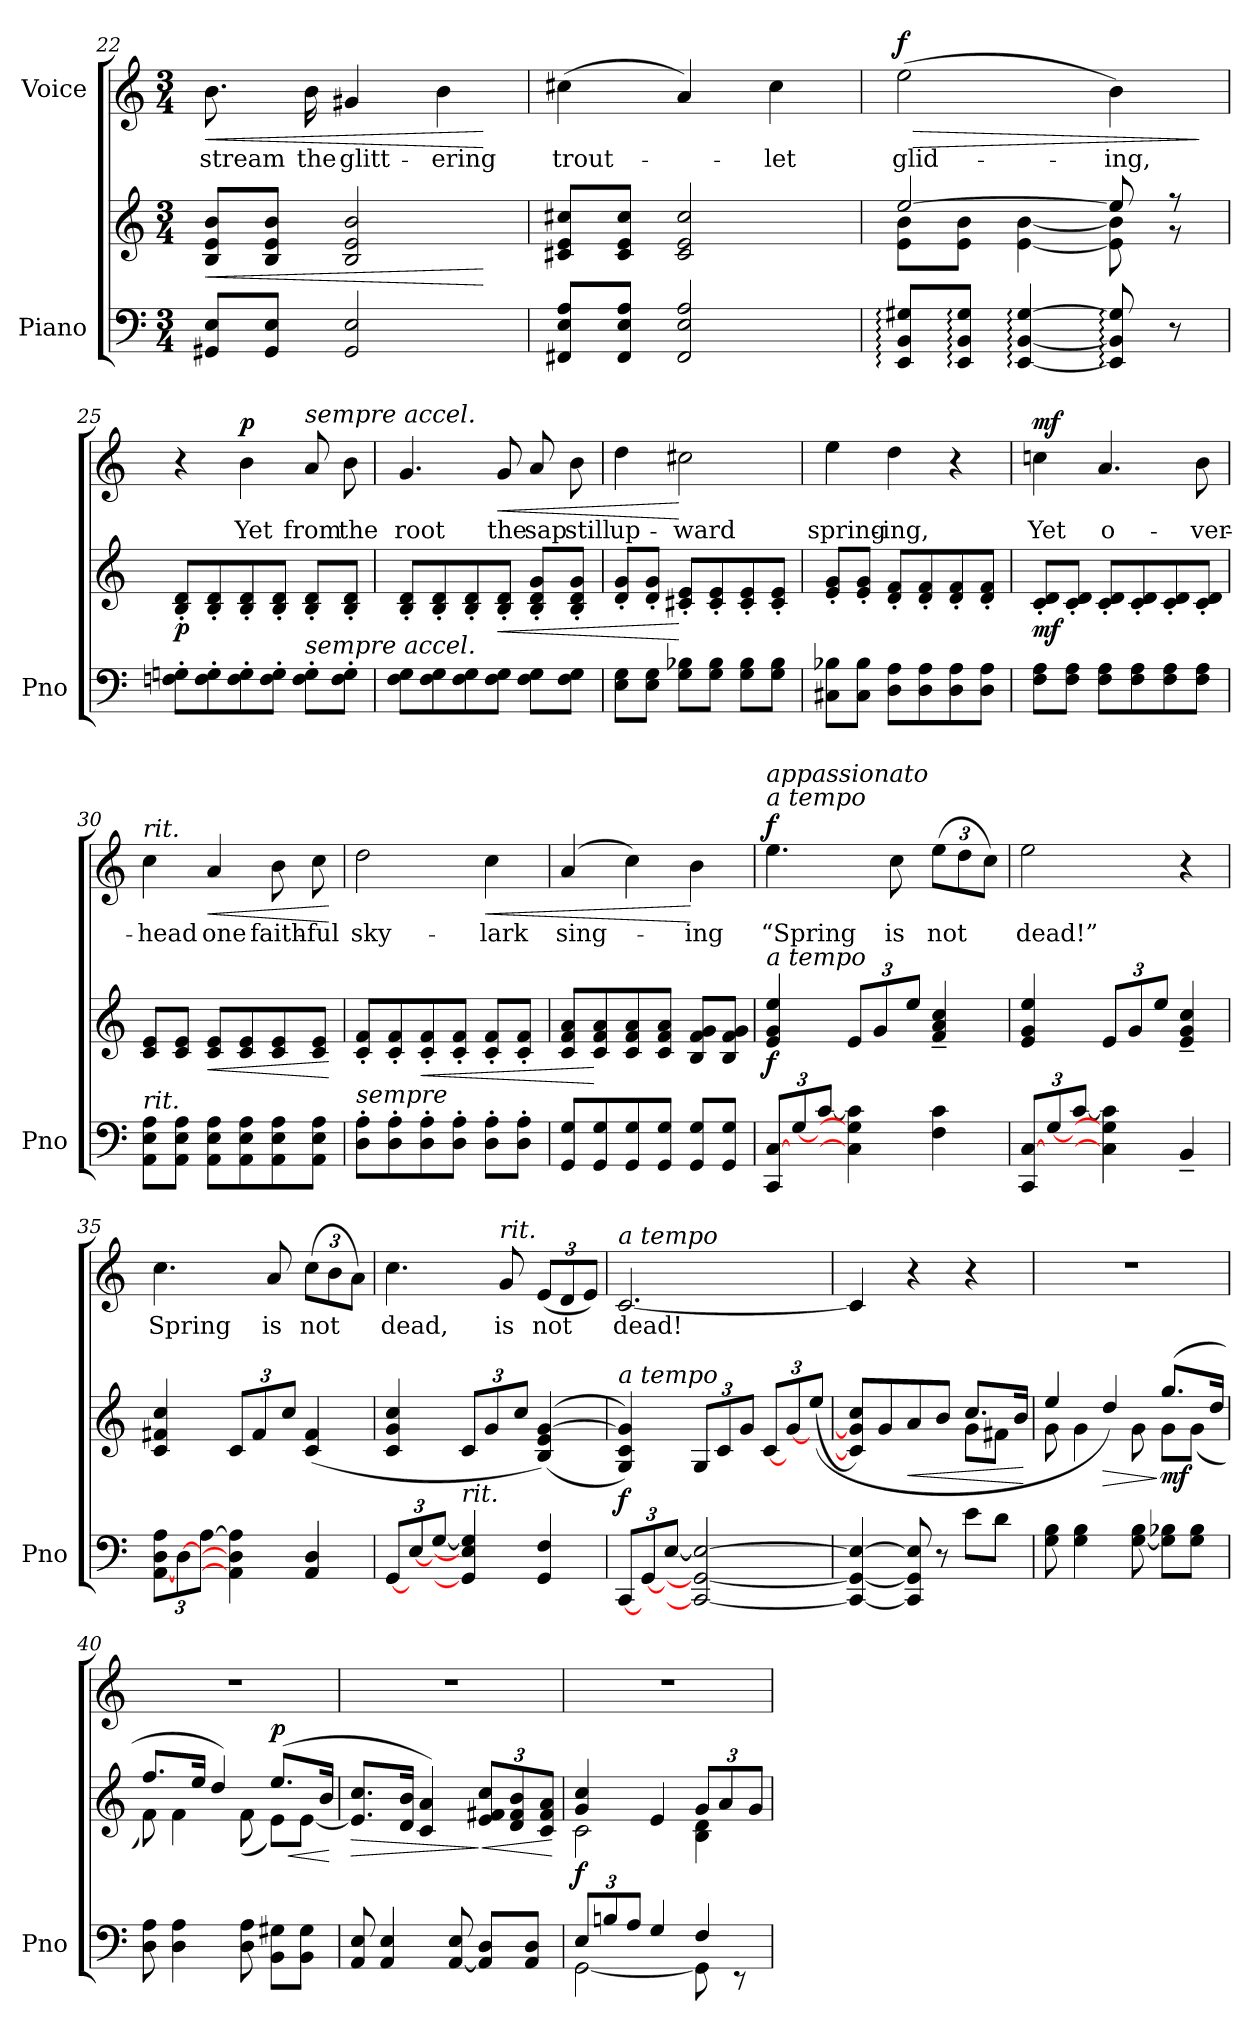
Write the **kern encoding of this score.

**kern	**kern	**dynam	**kern	**text	**dynam
*part2	*part2	*part2	*part1	*part1	*part1
*staff3	*staff2	*staff2/3	*staff1	*staff1	*staff1
*I"Piano	*	*	*I"Voice	*	*
*I'Pno	*	*	*	*	*
*clefF4	*clefG2	*	*clefG2	*	*
*k[]	*k[]	*	*k[]	*	*
*M3/4	*M3/4	*	*M3/4	*	*
=22	=22	=22	=22	=22	=22
!	!	!LO:HP:b	!	!	!LO:HP:b
8GG#X/ 8E/L	8B/ 8e/ 8b/L	<	8.b\	stream	<
8GG#/ 8E/J	8B/ 8e/ 8b/J	.	.	.	.
.	.	.	16b\	the	.
2GG#/ 2E/	2B/ 2e/ 2b/	.	4g#X/	glitt-	.
.	.	.	4b\	-ering	.
.	.	[	.	.	[
=23	=23	=23	=23	=23	=23
8FF#X/ 8E/ 8A/L	8c#X/ 8e/ 8cc#X/L	.	(4cc#X\	trout-	.
8FF#/ 8E/ 8A/J	8c#/ 8e/ 8cc#/J	.	.	.	.
2FF#/ 2E/ 2A/	2c#/ 2e/ 2cc#/	.	4a/)	.	.
.	.	.	4cc#\	-let	.
=24	=24	=24	=24	=24	=24
*	*^	*	*	*	*
!	!	!	!	!	!	!LO:HP:b
!	!	!	!	!	!	!LO:DY:n=1:a
8EE/: 8BB/: 8G#X/:L	[2ee/	8e\ 8b\L	.	(2ee\	glid-	> f
8EE/: 8BB/: 8G#/:J	.	8e\ 8b\J	.	.	.	.
[4EE/: [4BB/: [4G#/:	.	[4e\ [4b\	.	.	.	.
8EE/]: 8BB/]: 8G#/]:	8ee/]	8e\] 8b\]	.	4b\)	-ing,	.
8r	8r	8r	.	.	.	.
*	*v	*v	*	*	*	*
.	.	.	.	.	]
=25	=25	=25	=25	=25	=25
!	!	!LO:DY:b	!	!	!
8Fn\' 8Gn\'L	8B/' 8d/'L	p	4r	.	.
8F\' 8G\'	8B/' 8d/'	.	.	.	.
!	!	!	!	!	!LO:DY:a
8F\' 8G\'	8B/' 8d/'	.	4b\	Yet	p
8F\' 8G\'J	8B/' 8d/'J	.	.	.	.
!	!	!	!LO:TX:i:t=sempre accel.	!	!
!LO:TX:i:t=sempre accel.	!	!	!	!	!
8F\' 8G\'L	8B/' 8d/'L	.	8a/	from	.
8F\' 8G\'J	8B/' 8d/'J	.	8b\	the	.
=26	=26	=26	=26	=26	=26
8F\ 8G\L	8B/' 8d/'L	.	4.g/	root	.
8F\ 8G\	8B/' 8d/'	.	.	.	.
8F\ 8G\	8B/' 8d/'	.	.	.	.
!	!	!LO:HP:b	!	!	!LO:HP:b
8F\ 8G\J	8B/' 8d/'J	<	8g/	the	<
8F\ 8G\L	8B/' 8d/' 8g/'L	.	8a/	sap	.
8F\ 8G\J	8B/' 8d/' 8g/'J	.	8b\	still	.
=27	=27	=27	=27	=27	=27
8E\ 8G\L	8d/' 8g/'L	.	4dd\	up-	.
8E\ 8G\J	8d/' 8g/'J	.	.	.	.
8G\ 8B-X\L	8c#X/' 8e/'L	[	2cc#X\	-ward	[
8G\ 8B-\J	8c#/' 8e/'	.	.	.	.
8G\ 8B-\L	8c#/' 8e/'	.	.	.	.
8G\ 8B-\J	8c#/' 8e/'J	.	.	.	.
=28	=28	=28	=28	=28	=28
8C#X\ 8B-X\L	8e/' 8g/'L	.	4ee\	spring-	.
8C#\ 8B-\J	8e/' 8g/'J	.	.	.	.
8D\ 8A\L	8d/' 8f/'L	.	4dd\	-ing,	.
8D\ 8A\	8d/' 8f/'	.	.	.	.
8D\ 8A\	8d/' 8f/'	.	4r	.	.
8D\ 8A\J	8d/' 8f/'J	.	.	.	.
=29	=29	=29	=29	=29	=29
!	!	!LO:DY:b	!	!	!LO:DY:a
8F\ 8A\L	8c/' 8d/'L	mf	4ccn\	Yet	mf
8F\ 8A\J	8c/' 8d/'J	.	.	.	.
8F\ 8A\L	8c/' 8d/'L	.	4.a/	o-	.
8F\ 8A\	8c/' 8d/'	.	.	.	.
8F\ 8A\	8c/' 8d/'	.	.	.	.
8F\ 8A\J	8c/' 8d/'J	.	8b\	-ver-	.
=30	=30	=30	=30	=30	=30
!	!	!	!LO:TX:i:t=rit.	!	!
!LO:TX:i:t=rit.	!	!	!	!	!
8AA\ 8E\ 8A\L	8c/ 8e/L	.	4cc\	-head	.
8AA\ 8E\ 8A\J	8c/ 8e/J	.	.	.	.
!	!	!LO:HP:b	!	!	!LO:HP:b
8AA\ 8E\ 8A\L	8c/ 8e/L	<	4a/	one	<
8AA\ 8E\ 8A\	8c/ 8e/	.	.	.	.
8AA\ 8E\ 8A\	8c/ 8e/	.	8b\	faith-	.
8AA\ 8E\ 8A\J	8c/ 8e/J	.	8cc\	-ful	.
.	.	[	.	.	[
=31	=31	=31	=31	=31	=31
!LO:TX:i:t=sempre	!	!	!	!	!
8D\' 8A\'L	8c/' 8f/'L	.	2dd\	sky-	.
8D\' 8A\'	8c/' 8f/'	.	.	.	.
!	!	!LO:HP:b	!	!	!
8D\' 8A\'	8c/' 8f/'	<	.	.	.
8D\' 8A\'J	8c/' 8f/'J	.	.	.	.
!	!	!	!	!	!LO:HP:b
8D\' 8A\'L	8c/' 8f/'L	.	4cc\	-lark	<
8D\' 8A\'J	8c/' 8f/'J	.	.	.	.
=32	=32	=32	=32	=32	=32
8GG/ 8G/L	8c/ 8f/ 8a/L	.	(4a/	sing-	.
8GG/ 8G/	8c/ 8f/ 8a/	[	.	.	.
8GG/ 8G/	8c/ 8f/ 8a/	.	4cc\)	.	.
8GG/ 8G/J	8c/ 8f/ 8a/J	.	.	.	.
8GG/ 8G/L	8B/ 8f/ 8g/L	.	4b\	-ing	[
8GG/ 8G/J	8B/ 8f/ 8g/J	.	.	.	.
=33	=33	=33	=33	=33	=33
*Xbrackettup	*	*	*	*	*
!	!	!	!LO:TX:i:t=a tempo	!	!
!	!	!	!LO:TX:i:t=appassionato	!	!
!	!LO:TX:i:t=a tempo	!	!	!	!
!	!	!LO:DY:b	!	!	!LO:DY:a
12CC/ [<12C/L	4e/ 4g/ 4ee/	f	4.ee\	“Spring	f
[<12G/	.	.	.	.	.
[12c/J	.	.	.	.	.
*	*Xbrackettup	*	*	*	*
4C\] 4G\] 4c\]	12e/L	.	.	.	.
.	12g/	.	.	.	.
.	.	.	8cc\	is	.
.	12ee/J	.	.	.	.
4F\ 4c\	(4f/~> 4a/~> 4cc/~>	.	(12ee\L	not	.
.	.	.	12dd\	.	.
.	.	.	12cc\J)	.	.
=34	=34	=34	=34	=34	=34
12CC/ [<12C/L	4e/ 4g/ 4ee/	.	2ee\	dead!”	.
[<12G/	.	.	.	.	.
[12c/J	.	.	.	.	.
4C\] 4G\] 4c\]	12e/L	.	.	.	.
.	12g/	.	.	.	.
.	12ee/J	.	.	.	.
4BB~/	(4e/~> 4g/~> 4cc/~>	.	4r	.	.
=35	=35	=35	=35	=35	=35
*brackettup	*	*	*	*	*
([12AA\ 12D\ 12A\L	4c/ 4f#X/ 4cc/	.	4.cc\	Spring	.
[<12D\	.	.	.	.	.
[12A\J	.	.	.	.	.
4AA\] 4D\] 4A\]	12c/L	.	.	.	.
.	12f#/	.	.	.	.
.	.	.	8a/	is	.
.	12cc/J	.	.	.	.
4AA/ 4D/	(4c/ 4f#/	.	(12cc\L	not	.
.	.	.	12b\	.	.
.	.	.	12a\J)	.	.
=36	=36	=36	=36	=36	=36
*Xbrackettup	*	*	*	*	*
[12GG/L	4c/ 4g/ 4cc/	.	4.cc\	dead,	.
[12E/	.	.	.	.	.
[12G/J	.	.	.	.	.
!LO:TX:i:t=rit.	!	!	!	!	!
4GG/] 4E/] 4G/]	12c/L	.	.	.	.
.	12g/	.	.	.	.
!	!	!	!LO:TX:i:t=rit.	!	!
.	.	.	8g/	is	.
.	12cc/J	.	.	.	.
*	*	*	*Xbrackettup	*	*
4GG/ 4F/	(<(<4B/ 4e/ [4g/)	.	(12e/L	not	.
.	.	.	12d/	.	.
.	.	.	12e/J)	.	.
=37	=37	=37	=37	=37	=37
!	!	!	!LO:TX:i:t=a tempo	!	!
!	!LO:TX:i:t=a tempo	!	!	!	!
!	!	!LO:DY:b	!	!	!
(>[12CC/L	4G/ 4c/ 4g/]))	f	[2.c/	dead!	.
[12GG/	.	.	.	.	.
[>12E/J	.	.	.	.	.
2CC/_ 2GG/_ 2E/_	12G/L	.	.	.	.
.	12c/	.	.	.	.
.	12g/J	.	.	.	.
.	[<12c/L	.	.	.	.
.	[>12g/	.	.	.	.
.	((>12ee/J	.	.	.	.
=38	=38	=38	=38	=38	=38
*	*^	*	*	*	*
4CC/_ 4GG/_ 4E/_	8c/] 8g/] 8cc/L)	2ryy	.	4c/]	.	.
.	8g/	.	.	.	.	.
!	!	!	!LO:HP:b	!	!	!
8CC/] 8GG/] 8E/]	8a/	.	<	4r	.	.
8r	8b/J	.	.	.	.	.
8e\L	8.cc/L	8g\L	.	4r	.	.
8d\J	.	8f#X\J	.	.	.	.
.	16b/Jk	.	.	.	.	.
*	*v	*v	*	*	*	*
.	.	[	.	.	.
=39	=39	=39	=39	=39	=39
*	*^	*	*	*	*
8G\ 8B\	4ee/	8g\	.	2.r	.	.
4G\ 4B\	.	4g\	.	.	.	.
!	!	!	!LO:HP:b	!	!	!
.	4dd/)	.	>	.	.	.
[>8G\ 8B\	.	8g\	.	.	.	.
!	!	!	!LO:DY:n=1:b	!	!	!
8G\] 8B-X\L	(8.gg/L	8g\L	] mf	.	.	.
8G\ 8B-\J	.	(8g\J	.	.	.	.
.	16dd/Jk	.	.	.	.	.
=40	=40	=40	=40	=40	=40	=40
8D\ 8A\	8.ff/L	8f\)	.	2.r	.	.
4D\ 4A\	.	4f\	.	.	.	.
.	16ee/Jk	.	.	.	.	.
.	4dd/)	.	.	.	.	.
8D\ 8A\	.	(>8f\	.	.	.	.
!	!	!	!LO:HP:b	!	!	!
!	!	!	!LO:DY:n=1:a	!	!	!
8BB\ 8G#X\L	(8.ee/L	8e\L)	< p	.	.	.
8BB\ 8G#\J	.	[8e\J	.	.	.	.
.	16b/Jk	.	.	.	.	.
*	*v	*v	*	*	*	*
.	.	[	.	.	.
=41	=41	=41	=41	=41	=41
!	!	!LO:HP:b	!	!	!
8AA/ 8E/	8.e/] 8.cc/L	>	2.r	.	.
4AA/ 4E/	.	.	.	.	.
.	16d/ 16b/Jk	.	.	.	.
.	4c/ 4a/)	.	.	.	.
[8AA/ 8E/	.	.	.	.	.
!	!	!LO:HP:n=1:b	!	!	!
8AA/] 8D/L	12e/ 12f#X/ 12cc/L	] <	.	.	.
.	12d/ 12f#/ 12b/	.	.	.	.
8AA/ 8D/J	.	.	.	.	.
.	12c/ 12f#/ 12a/J	.	.	.	.
.	.	[	.	.	.
=42	=42	=42	=42	=42	=42
*^	*^	*	*	*	*
!	!	!	!	!LO:DY:b	!	!	!
12E/L	[2GG\	4g/ 4cc/	2c\	f	2.r	.	.
12Bn/	.	.	.	.	.	.	.
12A/J	.	.	.	.	.	.	.
4G/	.	4e/	.	.	.	.	.
4F/	8GG\]	12g/L	4B\ 4d\	.	.	.	.
.	.	12a/	.	.	.	.	.
.	8r	.	.	.	.	.	.
.	.	12g/J	.	.	.	.	.
*v	*v	*	*	*	*	*	*
*	*v	*v	*	*	*	*
=	=	=	=	=	=
*-	*-	*-	*-	*-	*-
